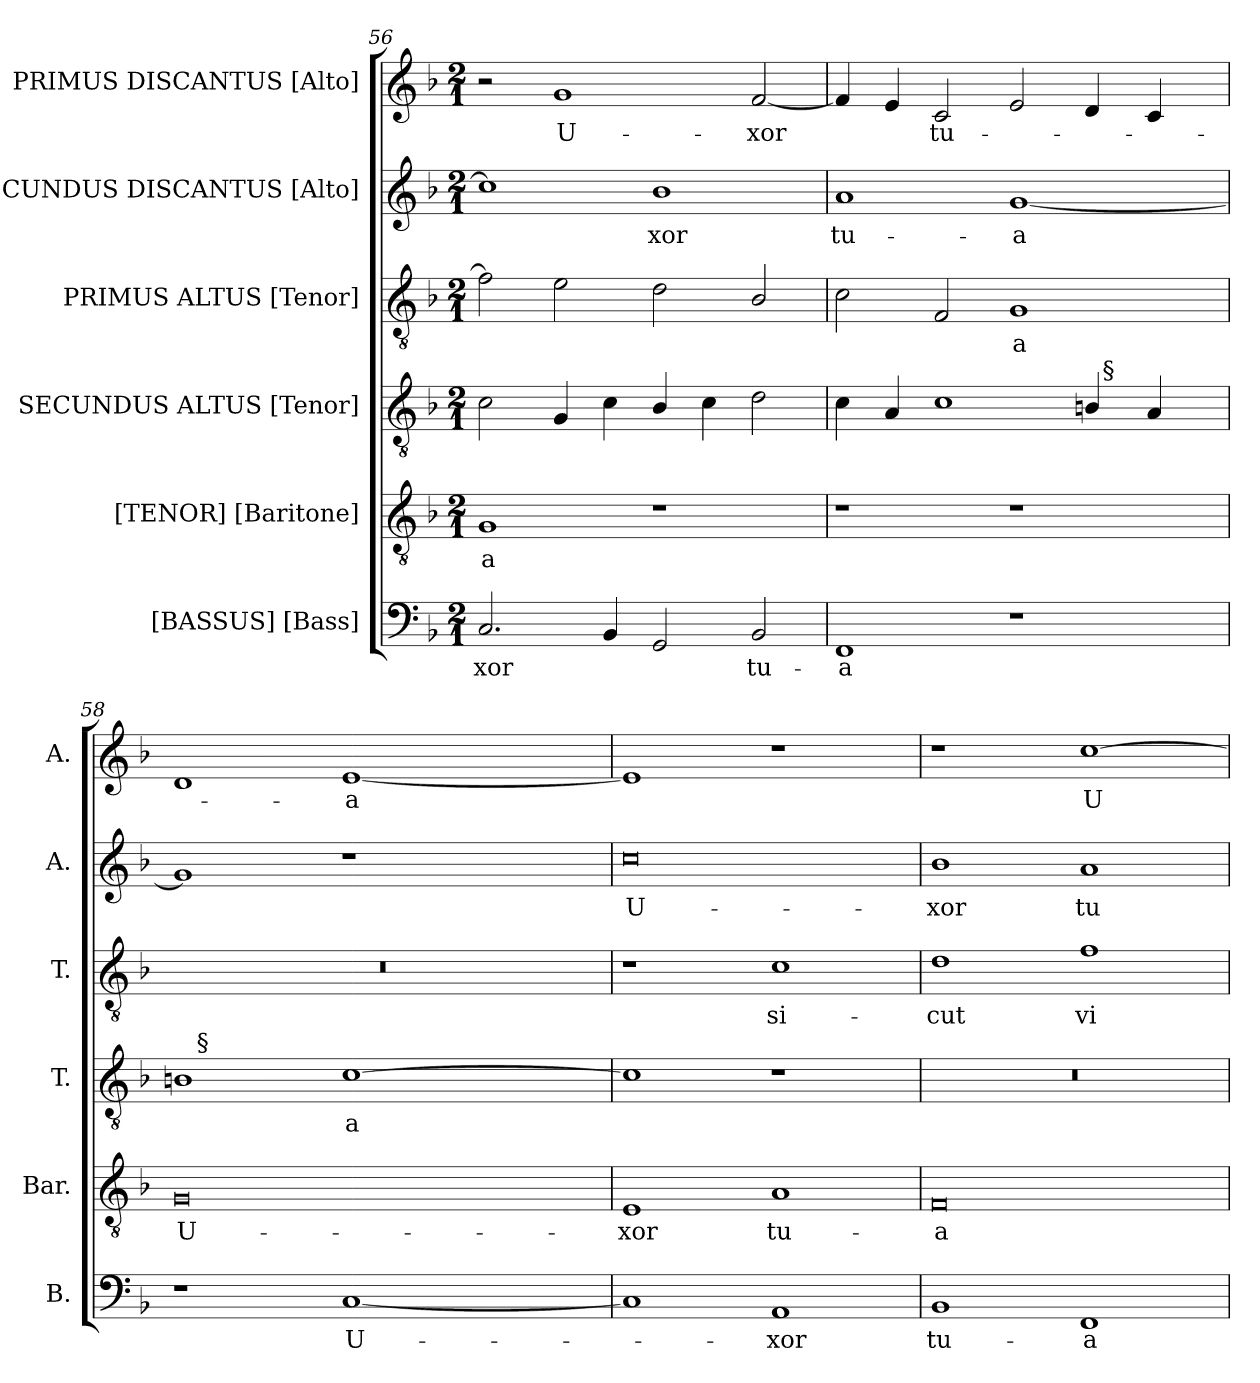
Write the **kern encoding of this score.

**kern	**text	**kern	**text	**kern	**text	**kern	**text	**kern	**text	**kern	**text
*part6	*part6	*part5	*part5	*part4	*part4	*part3	*part3	*part2	*part2	*part1	*part1
*staff6	*staff6	*staff5	*staff5	*staff4	*staff4	*staff3	*staff3	*staff2	*staff2	*staff1	*staff1
*I"[BASSUS] [Bass]	*	*I"[TENOR] [Baritone]	*	*I"SECUNDUS ALTUS [Tenor]	*	*I"PRIMUS ALTUS [Tenor]	*	*I"SECUNDUS DISCANTUS [Alto]	*	*I"PRIMUS DISCANTUS [Alto]	*
*I'B.	*	*I'Bar.	*	*I'T.	*	*I'T.	*	*I'A.	*	*I'A.	*
!!LO:LB:g=z
*clefF4	*	*clefGv2	*	*clefGv2	*	*clefGv2	*	*clefG2	*	*clefG2	*
*	*	*ITrd7c12	*	*ITrd7c12	*	*ITrd7c12	*	*	*	*	*
*k[b-]	*	*k[b-]	*	*k[b-]	*	*k[b-]	*	*k[b-]	*	*k[b-]	*
*F:	*	*F:	*	*F:	*	*F:	*	*F:	*	*F:	*
*M2/1	*	*M2/1	*	*M2/1	*	*M2/1	*	*M2/1	*	*M2/1	*
=56	=56	=56	=56	=56	=56	=56	=56	=56	=56	=56	=56
!	!LO:LY:b:color=#000000	!	!	!	!	!	!	!	!	!	!
!	!	!	!LO:LY:b:color=#000000	!	!	!	!	!	!	!	!
2.Ci/	-xor	1GGi	-a	2Ci\	.	2Fi\]	.	1cci]	.	2r	.
!	!	!	!	!	!	!	!	!	!	!	!LO:LY:b:color=#000000
.	.	.	.	4GGi/	.	2Ei\	.	.	.	1gi	U-
4BB-i/	.	.	.	4Ci\	.	.	.	.	.	.	.
!	!	!	!	!	!	!	!	!	!LO:LY:b:color=#000000	!	!
2GGi/	.	1r	.	4BB-i/	.	2Di\	.	1b-i	-xor	.	.
.	.	.	.	4Ci\	.	.	.	.	.	.	.
!	!LO:LY:b:color=#000000	!	!	!	!	!	!	!	!	!	!
!	!	!	!	!	!	!	!	!	!	!	!LO:LY:b:color=#000000
2BB-i/	tu-	.	.	2Di\	.	2BB-i/	.	.	.	[2fi/	-xor
=57	=57	=57	=57	=57	=57	=57	=57	=57	=57	=57	=57
!	!LO:LY:b:color=#000000	!	!	!	!	!	!	!	!	!	!
!	!	!	!	!	!	!	!	!	!LO:LY:b:color=#000000	!	!
*	*	*	*	*^	*	*	*	*	*	*	*
1FFi	-a	1r	.	4Ci\	1ryy	.	2Ci\	.	1ai	tu-	4fi/]	.
.	.	.	.	4AAi/	.	.	.	.	.	.	4ei/	.
!	!	!	!	!	!	!	!	!	!	!	!	!LO:LY:b:color=#000000
.	.	.	.	1Ci	.	.	2FFi/	.	.	.	2ci/	tu-
!	!	!	!	!	!	!	!	!LO:LY:b:color=#000000	!	!	!	!
!	!	!	!	!	!	!	!	!	!	!LO:LY:b:color=#000000	!	!
1r	.	1r	.	.	2ryy	.	1GGi	-a	[1gi	-a	2ei/	.
.	.	.	.	4BBi/	32ryy	.	.	.	.	.	4di/	.
.	.	.	.	.	256ryy	.	.	.	.	.	.	.
!	!	!	!	!	!LO:TX:a:t=§	!	!	!	!	!	!	!
.	.	.	.	.	4ryy	.	.	.	.	.	.	.
.	.	.	.	4AAi/	.	.	.	.	.	.	4ci/	.
.	.	.	.	.	8ryy	.	.	.	.	.	.	.
.	.	.	.	.	16ryy	.	.	.	.	.	.	.
.	.	.	.	.	64..ryy	.	.	.	.	.	.	.
=58	=58	=58	=58	=58	=58	=58	=58	=58	=58	=58	=58	=58
!	!	!	!LO:LY:b:color=#000000	!	!	!	!LO:N:vis=1	!	!	!	!	!
1r	.	0GGi	U-	1BBi	32ryy	.	0r	.	1gi]	.	1di	.
.	.	.	.	.	256ryy	.	.	.	.	.	.	.
!	!	!	!	!	!LO:TX:a:t=§	!	!	!	!	!	!	!
.	.	.	.	.	1ryy	.	.	.	.	.	.	.
!	!LO:LY:b:color=#000000	!	!	!	!	!	!	!	!	!	!	!
!	!	!	!	!	!	!LO:LY:b:color=#000000	!	!	!	!	!	!
!	!	!	!	!	!	!	!	!	!	!	!	!LO:LY:b:color=#000000
[1Ci	U-	.	.	[1Ci	.	-a	.	.	1r	.	[1ei	-a
.	.	.	.	.	2ryy	.	.	.	.	.	.	.
.	.	.	.	.	4ryy	.	.	.	.	.	.	.
.	.	.	.	.	8ryy	.	.	.	.	.	.	.
.	.	.	.	.	16ryy	.	.	.	.	.	.	.
.	.	.	.	.	64..ryy	.	.	.	.	.	.	.
*	*	*	*	*v	*v	*	*	*	*	*	*	*
=59	=59	=59	=59	=59	=59	=59	=59	=59	=59	=59	=59
*	*	*	*	*^	*	*	*	*	*	*	*
!	!	!	!LO:LY:b:color=#000000	!	!	!	!	!	!	!	!	!
*	*	*	*	*v	*v	*	*	*	*	*	*	*
*	*	*	*	*^	*	*	*	*	*	*	*
!	!	!	!	!	!	!	!	!	!	!LO:LY:b:color=#000000	!	!
*	*	*	*	*v	*v	*	*	*	*	*	*	*
1Ci]	.	1EEi	-xor	1Ci]	.	1r	.	0cci	U-	1ei]	.
!	!LO:LY:b:color=#000000	!	!	!	!	!	!	!	!	!	!
!	!	!	!LO:LY:b:color=#000000	!	!	!	!	!	!	!	!
!	!	!	!	!	!	!	!LO:LY:b:color=#000000	!	!	!	!
1AAi	-xor	1AAi	tu-	1r	.	1Ci	si-	.	.	1r	.
=60	=60	=60	=60	=60	=60	=60	=60	=60	=60	=60	=60
!	!LO:LY:b:color=#000000	!	!	!	!	!	!	!	!	!	!
!	!	!	!LO:LY:b:color=#000000	!LO:N:vis=1	!	!	!	!	!	!	!
!	!	!	!	!	!	!	!LO:LY:b:color=#000000	!	!	!	!
!	!	!	!	!	!	!	!	!	!LO:LY:b:color=#000000	!	!
1BB-i	tu-	0FFi	-a	0r	.	1Di	-cut	1b-i	-xor	1r	.
!	!LO:LY:b:color=#000000	!	!	!	!	!	!	!	!	!	!
!	!	!	!	!	!	!	!LO:LY:b:color=#000000	!	!	!	!
!	!	!	!	!	!	!	!	!	!LO:LY:b:color=#000000	!	!
!	!	!	!	!	!	!	!	!	!	!	!LO:LY:b:color=#000000
1FFi	-a	.	.	.	.	1Fi	vi-	1ai	tu-	[1cci	U-
=	=	=	=	=	=	=	=	=	=	=	=
*-	*-	*-	*-	*-	*-	*-	*-	*-	*-	*-	*-
